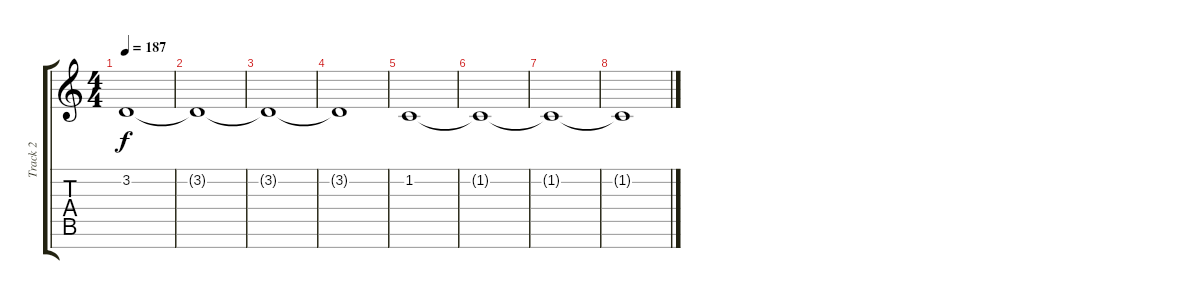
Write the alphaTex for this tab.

\track ("Track 2" "Track 2") {instrument stringensemble1}
\staff {score tabs}
\tuning (E4 B3 G3 D3 A2 E2 B1) {hide}
\ts (4 4)
\tempo 187
\clef g2
\ks c
3.2.1{dy f} |
3.2{t}.1 |
3.2{t}.1 |
3.2{t}.1 |
1.2.1 |
1.2{t}.1 |
1.2{t}.1 |
1.2{t}.1
